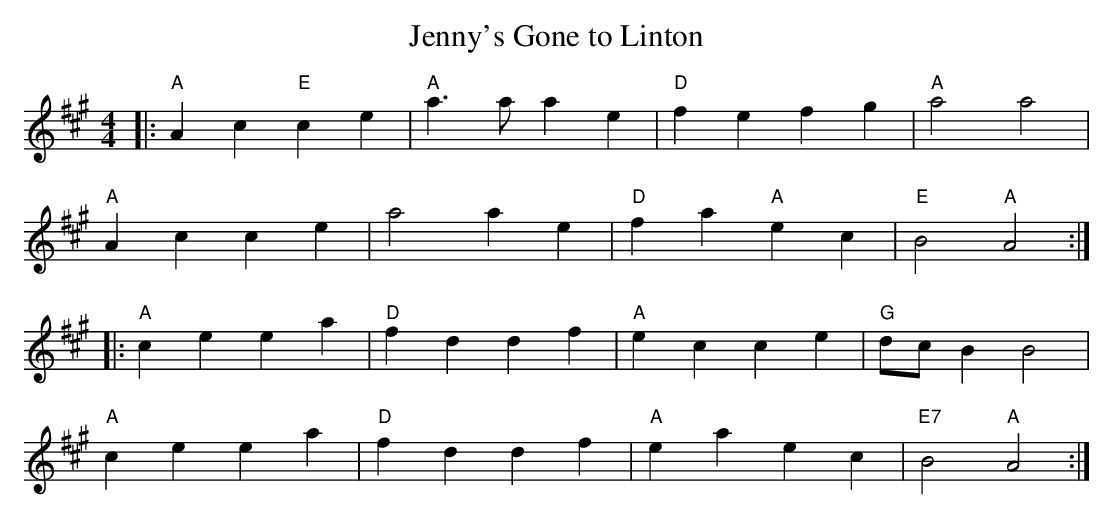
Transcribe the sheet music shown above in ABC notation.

X:1
T:Jenny's Gone to Linton
M:4/4
L:1/8
K:A
|: "A"A2 c2 "E"c2 e2 | "A"a3a a2 e2 | "D"f2 e2 f2 g2 | "A"a4 a4 |
"A"A2 c2 c2 e2 | a4 a2 e2 | "D"f2 a2 "A"e2 c2 | "E"B4 "A"A4 :|
  |: "A"c2 e2 e2 a2 | "D"f2 d2 d2 f2 | "A"e2 c2 c2 e2 | "G"dcB2 B4 |
  "A"c2 e2 e2 a2 | "D"f2 d2 d2 f2 | "A"e2 a2 e2 c2 | "E7"B4 "A"A4 :|
